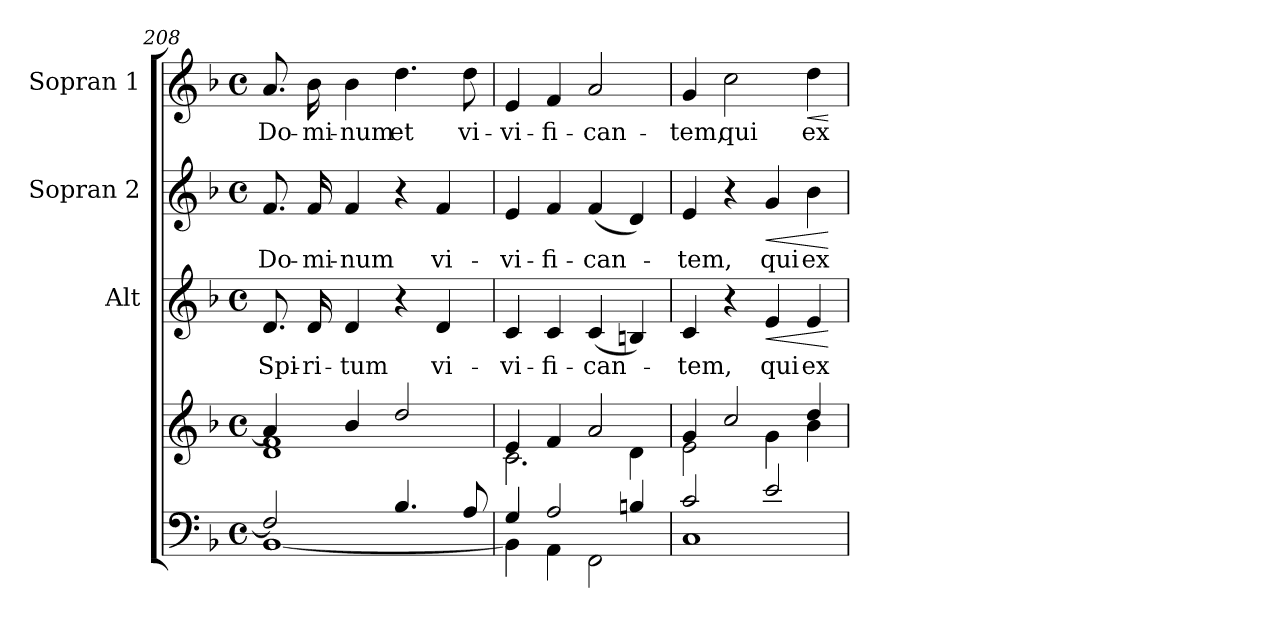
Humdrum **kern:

**kern	**kern	**kern	**text	**dynam	**kern	**text	**dynam	**kern	**text	**dynam
*part4	*part4	*part3	*part3	*part3	*part2	*part2	*part2	*part1	*part1	*part1
*staff5	*staff4	*staff3	*staff3	*staff3	*staff2	*staff2	*staff2	*staff1	*staff1	*staff1
*	*	*I"Alt	*	*	*I"Sopran 2	*	*	*I"Sopran 1	*	*
*	*	*I'A.	*	*	*I'S. 2	*	*	*I'S. 1	*	*
!!LO:LB:g=z
*clefF4	*clefG2	*clefG2	*	*	*clefG2	*	*	*clefG2	*	*
*k[b-]	*k[b-]	*k[b-]	*	*	*k[b-]	*	*	*k[b-]	*	*
*F:	*F:	*F:	*	*	*F:	*	*	*F:	*	*
*M4/4	*M4/4	*M4/4	*	*	*M4/4	*	*	*M4/4	*	*
*met(c)	*met(c)	*met(c)	*	*	*met(c)	*	*	*met(c)	*	*
=208	=208	=208	=208	=208	=208	=208	=208	=208	=208	=208
*^	*^	*	*	*	*	*	*	*	*	*
!	!	!	!	!	!LO:LY:b	!	!	!LO:LY:b	!	!	!LO:LY:b	!
2F/]	[<1BB-	4a/]	1d 1f	8.d/	Spi-	.	8.f/	Do-	.	8.a/	Do-	.
!	!	!	!	!	!LO:LY:b	!	!	!LO:LY:b	!	!	!LO:LY:b	!
.	.	.	.	16d/	-ri-	.	16f/	-mi-	.	16b-\	-mi-	.
!	!	!	!	!	!LO:LY:b	!	!	!LO:LY:b	!	!	!LO:LY:b	!
.	.	4b-/	.	4d/	-tum	.	4f/	-num	.	4b-\	-num	.
!	!	!	!	!	!	!	!	!	!	!	!LO:LY:b	!
4.B-/	.	2dd/	.	4r	.	.	4r	.	.	4.dd\	et	.
!	!	!	!	!	!LO:LY:b	!	!	!LO:LY:b	!	!	!	!
.	.	.	.	4d/	vi-	.	4f/	vi-	.	.	.	.
!	!	!	!	!	!	!	!	!	!	!	!LO:LY:b	!
8A/	.	.	.	.	.	.	.	.	.	8dd\	vi-	.
=209	=209	=209	=209	=209	=209	=209	=209	=209	=209	=209	=209	=209
!	!	!	!	!	!LO:LY:b	!	!	!LO:LY:b	!	!	!LO:LY:b	!
4G/	4BB-\]	4e/	2.c\	4c/	-vi-	.	4e/	-vi-	.	4e/	-vi-	.
!	!	!	!	!	!LO:LY:b	!	!	!LO:LY:b	!	!	!LO:LY:b	!
2A/	4AA\	4f/	.	4c/	-fi-	.	4f/	-fi-	.	4f/	-fi-	.
!	!	!	!	!	!LO:LY:b	!	!	!LO:LY:b	!	!	!LO:LY:b	!
.	2FF\	2a/	.	(<4c/	-can-	.	(<4f/	-can-	.	2a/	-can-	.
4Bn/	.	.	4d\	4Bn/)	.	.	4d/)	.	.	.	.	.
=210	=210	=210	=210	=210	=210	=210	=210	=210	=210	=210	=210	=210
!	!	!	!	!	!LO:LY:b	!	!	!LO:LY:b	!	!	!LO:LY:b	!
2c/	1C	4g/	2e\	4c/	-tem,	.	4e/	-tem,	.	4g/	-tem,	.
!	!	!	!	!	!	!	!	!	!	!	!LO:LY:b	!
.	.	2cc/	.	4r	.	.	4r	.	.	2cc\	qui	.
!	!	!	!	!	!LO:LY:b	!LO:HP:b	!	!LO:LY:b	!LO:HP:b	!	!	!
2e/	.	.	4g\	4e/	qui	<	4g/	qui	<	.	.	.
!	!	!	!	!	!LO:LY:b	!	!	!LO:LY:b	!	!	!LO:LY:b	!LO:HP:b
.	.	4dd/	4b-\	4e/	ex	.	4b-\	ex	.	4dd\	ex	<
*v	*v	*	*	*	*	*	*	*	*	*	*	*
*	*v	*v	*	*	*	*	*	*	*	*	*
.	.	.	.	[	.	.	[	.	.	[
=	=	=	=	=	=	=	=	=	=	=
*-	*-	*-	*-	*-	*-	*-	*-	*-	*-	*-
